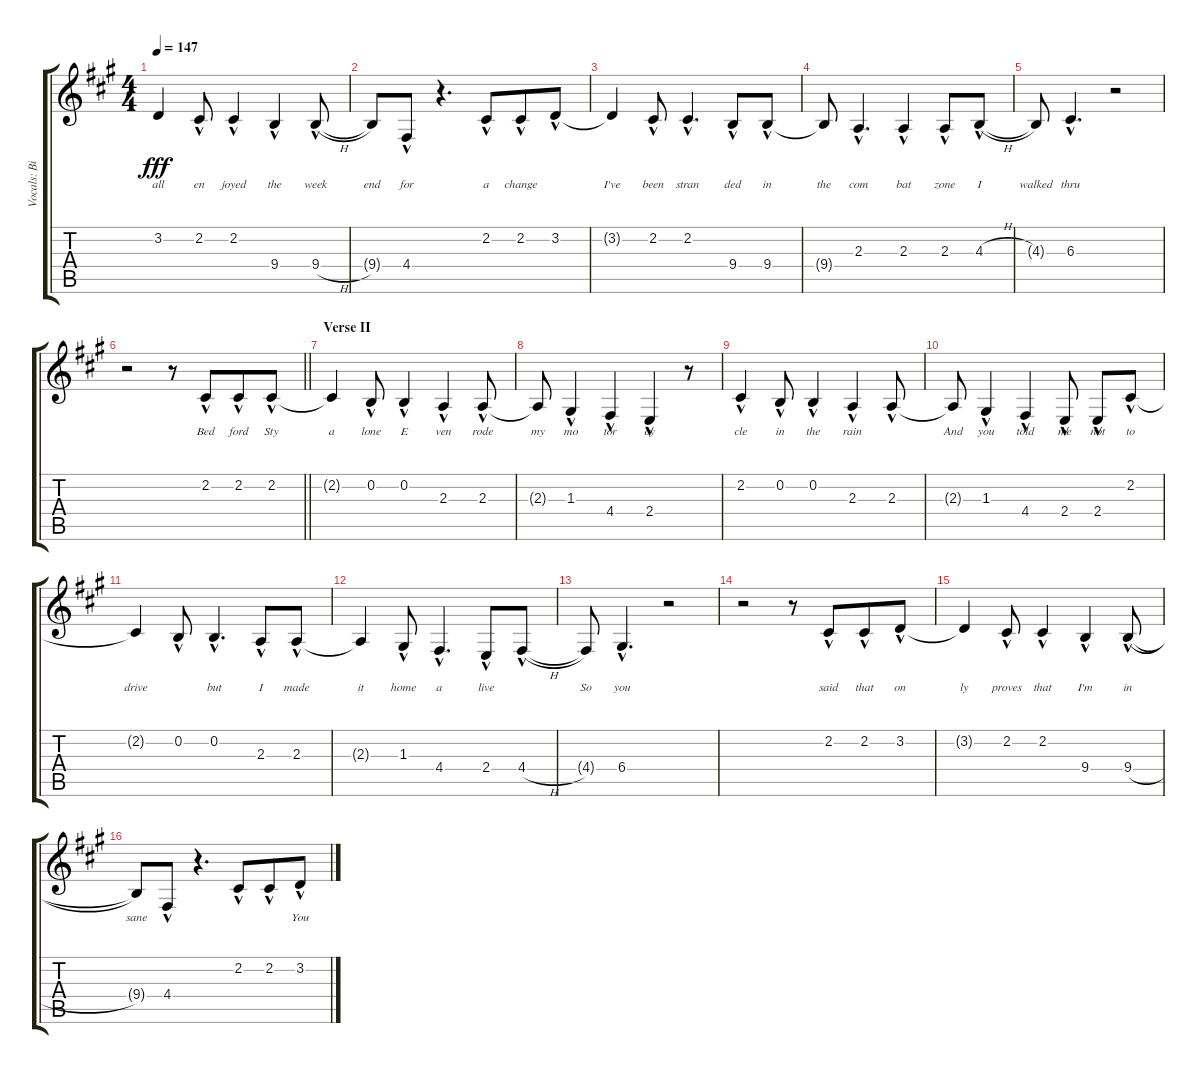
\track ("Vocals: Billy" "Vocals: Bi") {instrument lead2sawtooth}
\staff {score tabs}
\tuning (E4 B3 G3 D3 A2 E2) {hide}
\ts (4 4)
\tempo 147
\clef g2
\ks a
3.2{t}.4{lyrics (0 "all") lyrics (1 "") lyrics (2 "") lyrics (3 "") lyrics (4 "") dy fff} 2.2{hac}.8{lyrics (0 "en") lyrics (1 "") lyrics (2 "") lyrics (3 "") lyrics (4 "")} 2.2{hac}.4{lyrics (0 "joyed") lyrics (1 "") lyrics (2 "") lyrics (3 "") lyrics (4 "")} 9.4{hac}.4{lyrics (0 "the") lyrics (1 "") lyrics (2 "") lyrics (3 "") lyrics (4 "")} 9.4{h hac}.8{lyrics (0 "week") lyrics (1 "") lyrics (2 "") lyrics (3 "") lyrics (4 "")} |
9.4{t}.8{lyrics (0 "end") lyrics (1 "") lyrics (2 "") lyrics (3 "") lyrics (4 "")} 4.4{hac}.8{lyrics (0 "for") lyrics (1 "") lyrics (2 "") lyrics (3 "") lyrics (4 "")} r.4{d} 2.2{hac}.8{lyrics (0 "a") lyrics (1 "") lyrics (2 "") lyrics (3 "") lyrics (4 "") beam merge} 2.2{hac}.8{lyrics (0 "change") lyrics (1 "") lyrics (2 "") lyrics (3 "") lyrics (4 "")} 3.2{hac}.8{lyrics (0 "") lyrics (1 "") lyrics (2 "") lyrics (3 "") lyrics (4 "")} |
3.2{t}.4{lyrics (0 "I've") lyrics (1 "") lyrics (2 "") lyrics (3 "") lyrics (4 "")} 2.2{hac}.8{lyrics (0 "been") lyrics (1 "") lyrics (2 "") lyrics (3 "") lyrics (4 "")} 2.2{hac}.4{d lyrics (0 "stran") lyrics (1 "") lyrics (2 "") lyrics (3 "") lyrics (4 "")} 9.4{hac}.8{lyrics (0 "ded") lyrics (1 "") lyrics (2 "") lyrics (3 "") lyrics (4 "")} 9.4{hac}.8{lyrics (0 "in") lyrics (1 "") lyrics (2 "") lyrics (3 "") lyrics (4 "")} |
9.4{t}.8{lyrics (0 "the") lyrics (1 "") lyrics (2 "") lyrics (3 "") lyrics (4 "")} 2.3{hac}.4{d lyrics (0 "com") lyrics (1 "") lyrics (2 "") lyrics (3 "") lyrics (4 "")} 2.3{hac}.4{lyrics (0 "bat") lyrics (1 "") lyrics (2 "") lyrics (3 "") lyrics (4 "")} 2.3{hac}.8{lyrics (0 "zone") lyrics (1 "") lyrics (2 "") lyrics (3 "") lyrics (4 "")} 4.3{h hac}.8{lyrics (0 "I") lyrics (1 "") lyrics (2 "") lyrics (3 "") lyrics (4 "")} |
4.3{t}.8{lyrics (0 "walked") lyrics (1 "") lyrics (2 "") lyrics (3 "") lyrics (4 "")} 6.3{hac}.4{d lyrics (0 "thru") lyrics (1 "") lyrics (2 "") lyrics (3 "") lyrics (4 "")} r.2 |
\barLineRight lightlight
r.2 r.8 2.2{hac}.8{lyrics (0 "Bed") lyrics (1 "") lyrics (2 "") lyrics (3 "") lyrics (4 "") beam merge} 2.2{hac}.8{lyrics (0 "ford") lyrics (1 "") lyrics (2 "") lyrics (3 "") lyrics (4 "")} 2.2{hac}.8{lyrics (0 "Sty") lyrics (1 "") lyrics (2 "") lyrics (3 "") lyrics (4 "")} |
\section ("" "Verse II")
2.2{t}.4{lyrics (0 "a") lyrics (1 "") lyrics (2 "") lyrics (3 "") lyrics (4 "")} 0.2{hac}.8{lyrics (0 "lone") lyrics (1 "") lyrics (2 "") lyrics (3 "") lyrics (4 "")} 0.2{hac}.4{lyrics (0 "E") lyrics (1 "") lyrics (2 "") lyrics (3 "") lyrics (4 "")} 2.3{hac}.4{lyrics (0 "ven") lyrics (1 "") lyrics (2 "") lyrics (3 "") lyrics (4 "")} 2.3{hac}.8{lyrics (0 "rode") lyrics (1 "") lyrics (2 "") lyrics (3 "") lyrics (4 "")} |
2.3{t}.8{lyrics (0 "my") lyrics (1 "") lyrics (2 "") lyrics (3 "") lyrics (4 "")} 1.3{hac}.4{lyrics (0 "mo") lyrics (1 "") lyrics (2 "") lyrics (3 "") lyrics (4 "")} 4.4{hac}.4{lyrics (0 "tor") lyrics (1 "") lyrics (2 "") lyrics (3 "") lyrics (4 "")} 2.4{hac}.4{lyrics (0 "cy") lyrics (1 "") lyrics (2 "") lyrics (3 "") lyrics (4 "")} r.8 |
2.2{hac}.4{lyrics (0 "cle") lyrics (1 "") lyrics (2 "") lyrics (3 "") lyrics (4 "")} 0.2{hac}.8{lyrics (0 "in") lyrics (1 "") lyrics (2 "") lyrics (3 "") lyrics (4 "")} 0.2{hac}.4{lyrics (0 "the") lyrics (1 "") lyrics (2 "") lyrics (3 "") lyrics (4 "")} 2.3{hac}.4{lyrics (0 "rain") lyrics (1 "") lyrics (2 "") lyrics (3 "") lyrics (4 "")} 2.3{hac}.8{lyrics (0 "") lyrics (1 "") lyrics (2 "") lyrics (3 "") lyrics (4 "")} |
2.3{t}.8{lyrics (0 "And") lyrics (1 "") lyrics (2 "") lyrics (3 "") lyrics (4 "")} 1.3{hac}.4{lyrics (0 "you") lyrics (1 "") lyrics (2 "") lyrics (3 "") lyrics (4 "")} 4.4{hac}.4{lyrics (0 "told") lyrics (1 "") lyrics (2 "") lyrics (3 "") lyrics (4 "")} 2.4{hac}.8{lyrics (0 "me") lyrics (1 "") lyrics (2 "") lyrics (3 "") lyrics (4 "")} 2.4{hac}.8{lyrics (0 "not") lyrics (1 "") lyrics (2 "") lyrics (3 "") lyrics (4 "")} 2.2{hac}.8{lyrics (0 "to") lyrics (1 "") lyrics (2 "") lyrics (3 "") lyrics (4 "")} |
2.2{t}.4{lyrics (0 "drive") lyrics (1 "") lyrics (2 "") lyrics (3 "") lyrics (4 "")} 0.2{hac}.8{lyrics (0 "") lyrics (1 "") lyrics (2 "") lyrics (3 "") lyrics (4 "")} 0.2{hac}.4{d lyrics (0 "but") lyrics (1 "") lyrics (2 "") lyrics (3 "") lyrics (4 "")} 2.3{hac}.8{lyrics (0 "I") lyrics (1 "") lyrics (2 "") lyrics (3 "") lyrics (4 "")} 2.3{hac}.8{lyrics (0 "made") lyrics (1 "") lyrics (2 "") lyrics (3 "") lyrics (4 "")} |
2.3{t}.4{lyrics (0 "it") lyrics (1 "") lyrics (2 "") lyrics (3 "") lyrics (4 "")} 1.3{hac}.8{lyrics (0 "home") lyrics (1 "") lyrics (2 "") lyrics (3 "") lyrics (4 "")} 4.4{hac}.4{d lyrics (0 "a") lyrics (1 "") lyrics (2 "") lyrics (3 "") lyrics (4 "")} 2.4{hac}.8{lyrics (0 "live") lyrics (1 "") lyrics (2 "") lyrics (3 "") lyrics (4 "")} 4.4{h hac}.8{lyrics (0 "") lyrics (1 "") lyrics (2 "") lyrics (3 "") lyrics (4 "")} |
4.4{t}.8{lyrics (0 "So") lyrics (1 "") lyrics (2 "") lyrics (3 "") lyrics (4 "")} 6.4{hac}.4{d lyrics (0 "you") lyrics (1 "") lyrics (2 "") lyrics (3 "") lyrics (4 "")} r.2 |
r.2 r.8 2.2{hac}.8{lyrics (0 "said") lyrics (1 "") lyrics (2 "") lyrics (3 "") lyrics (4 "") beam merge} 2.2{hac}.8{lyrics (0 "that") lyrics (1 "") lyrics (2 "") lyrics (3 "") lyrics (4 "")} 3.2{hac}.8{lyrics (0 "on") lyrics (1 "") lyrics (2 "") lyrics (3 "") lyrics (4 "")} |
3.2{t}.4{lyrics (0 "ly") lyrics (1 "") lyrics (2 "") lyrics (3 "") lyrics (4 "")} 2.2{hac}.8{lyrics (0 "proves") lyrics (1 "") lyrics (2 "") lyrics (3 "") lyrics (4 "")} 2.2{hac}.4{lyrics (0 "that") lyrics (1 "") lyrics (2 "") lyrics (3 "") lyrics (4 "")} 9.4{hac}.4{lyrics (0 "I'm") lyrics (1 "") lyrics (2 "") lyrics (3 "") lyrics (4 "")} 9.4{h hac}.8{lyrics (0 "in") lyrics (1 "") lyrics (2 "") lyrics (3 "") lyrics (4 "")} |
9.4{t}.8{lyrics (0 "sane") lyrics (1 "") lyrics (2 "") lyrics (3 "") lyrics (4 "")} 4.4{hac}.8{lyrics (0 "") lyrics (1 "") lyrics (2 "") lyrics (3 "") lyrics (4 "")} r.4{d} 2.2{hac}.8{lyrics (0 "") lyrics (1 "") lyrics (2 "") lyrics (3 "") lyrics (4 "") beam merge} 2.2{hac}.8{lyrics (0 "") lyrics (1 "") lyrics (2 "") lyrics (3 "") lyrics (4 "")} 3.2{hac}.8{lyrics (0 "You") lyrics (1 "") lyrics (2 "") lyrics (3 "") lyrics (4 "")}
